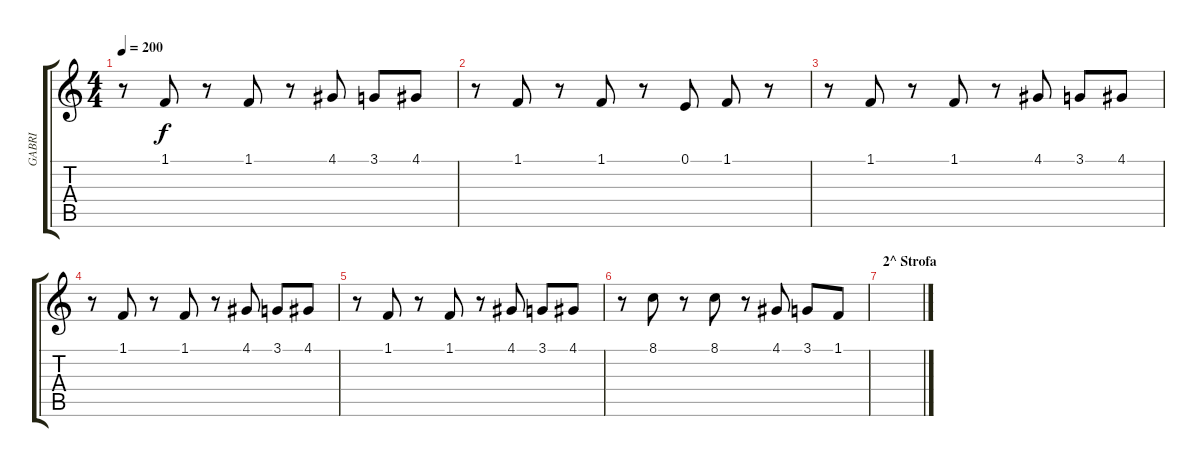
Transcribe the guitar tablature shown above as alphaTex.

\track ("GABRI" "GABRI") {instrument trombone}
\staff {score tabs}
\tuning (E4 B3 G3 D3 A2 E2) {hide}
\ts (4 4)
\tempo 200
\clef g2
\ks c
r.8{dy f} 1.1.8 r.8 1.1.8 r.8 4.1.8 3.1.8 4.1.8 |
r.8 1.1.8 r.8 1.1.8 r.8 0.1.8 1.1.8 r.8 |
r.8 1.1.8 r.8 1.1.8 r.8 4.1.8 3.1.8 4.1.8 |
r.8 1.1.8 r.8 1.1.8 r.8 4.1.8 3.1.8 4.1.8 |
r.8 1.1.8 r.8 1.1.8 r.8 4.1.8 3.1.8 4.1.8 |
r.8 8.1.8 r.8 8.1.8 r.8 4.1.8 3.1.8 1.1.8 |
\section ("" "2^ Strofa")
